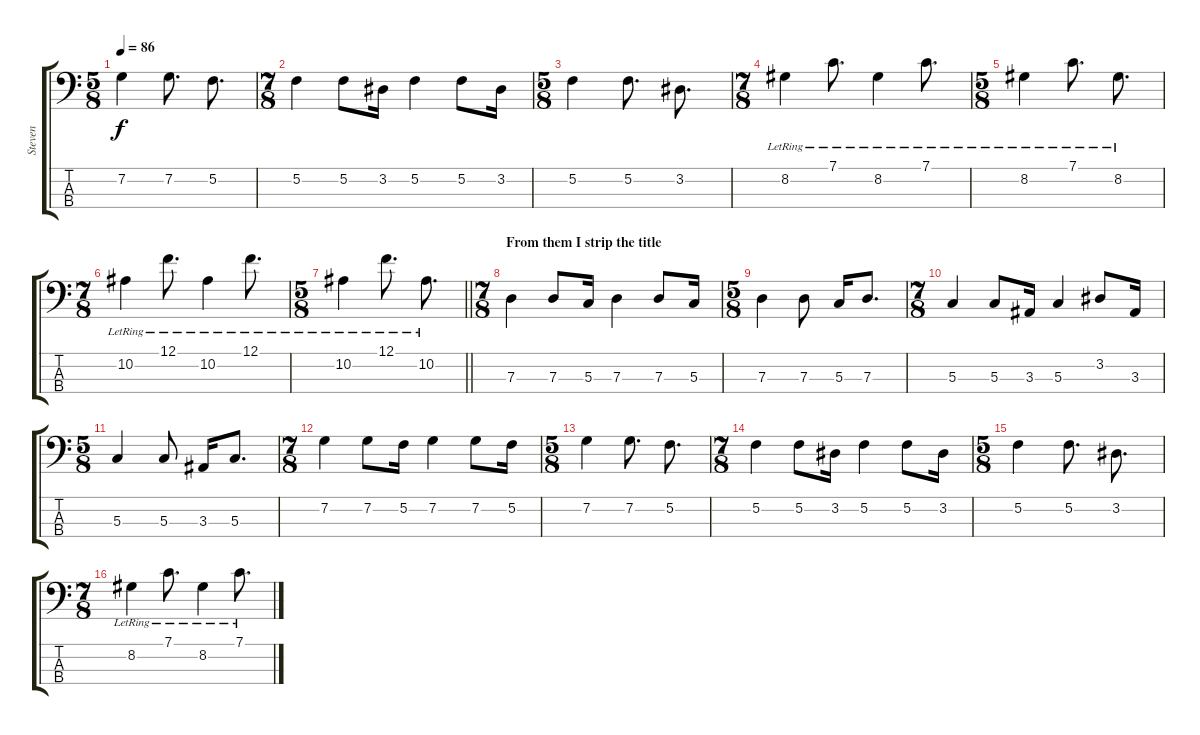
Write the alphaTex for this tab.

\track ("Steven" "Steven") {instrument electricbasspick}
\staff {score tabs}
\tuning (F2 C2 G1 C1) {hide}
\ts (5 8)
\tempo 86
\clef f4
\ks c
7.2.4{dy f} 7.2.8{d} 5.2.8{d} |
\ts (7 8)
5.2.4 5.2.8 3.2.16 5.2.4 5.2.8 3.2.16 |
\ts (5 8)
5.2.4 5.2.8{d} 3.2.8{d} |
\ts (7 8)
8.2{lr}.4 7.1{lr}.8{d} 8.2{lr}.4 7.1{lr}.8{d} |
\ts (5 8)
8.2{lr}.4 7.1{lr}.8{d} 8.2{lr}.8{d} |
\ts (7 8)
10.2{lr}.4 12.1{lr}.8{d} 10.2{lr}.4 12.1{lr}.8{d} |
\ts (5 8)
\barLineRight lightlight
10.2{lr}.4 12.1{lr}.8{d} 10.2{lr}.8{d} |
\ts (7 8)
\section ("" "From them I strip the title")
7.3.4 7.3.8 5.3.16 7.3.4 7.3.8 5.3.16 |
\ts (5 8)
7.3.4 7.3.8 5.3.16 7.3.8{d} |
\ts (7 8)
5.3.4 5.3.8 3.3.16 5.3.4 3.2.8 3.3.16 |
\ts (5 8)
5.3.4 5.3.8 3.3.16 5.3.8{d} |
\ts (7 8)
7.2.4 7.2.8 5.2.16 7.2.4 7.2.8 5.2.16 |
\ts (5 8)
7.2.4 7.2.8{d} 5.2.8{d} |
\ts (7 8)
5.2.4 5.2.8 3.2.16 5.2.4 5.2.8 3.2.16 |
\ts (5 8)
5.2.4 5.2.8{d} 3.2.8{d} |
\ts (7 8)
8.2{lr}.4 7.1{lr}.8{d} 8.2{lr}.4 7.1{lr}.8{d}
